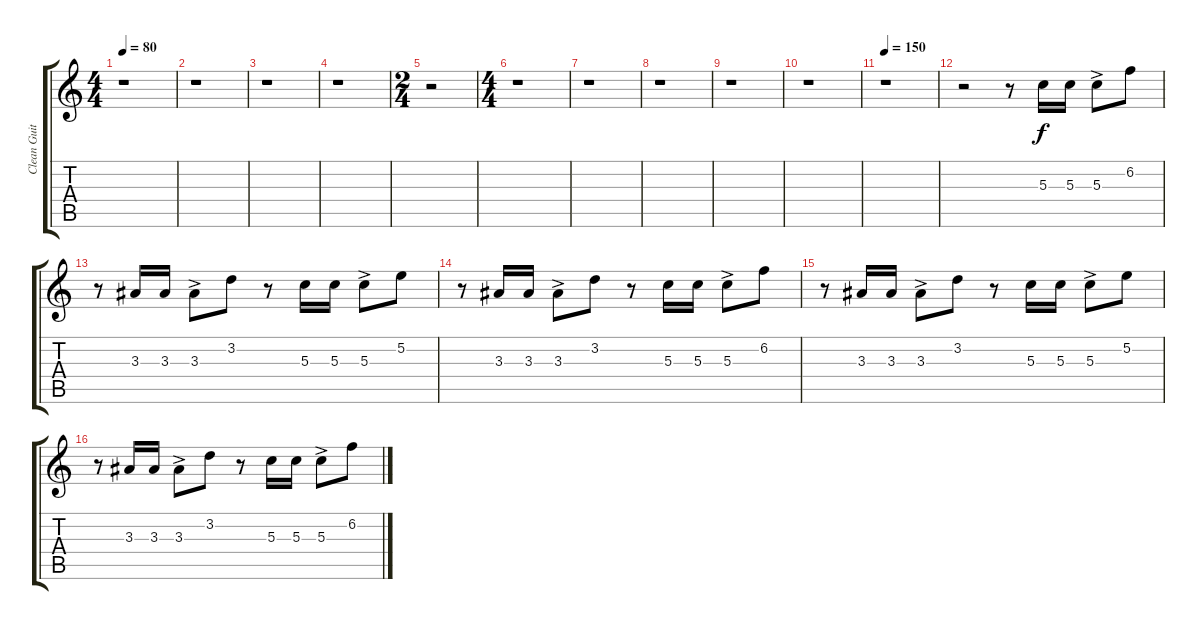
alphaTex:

\track ("Clean Guitar" "Clean Guit") {instrument electricguitarclean}
\staff {score tabs}
\tuning (E4 B3 G3 D3 A2 E2) {hide}
\ts (4 4)
\tempo 80
\clef g2
\ks c
r.1{dy f} |
r.1 |
r.1 |
r.1 |
\ts (2 4)
r.2 |
\ts (4 4)
r.1 |
r.1 |
r.1 |
r.1 |
r.1 |
\tempo 150
r.1 |
r.2 r.8 5.3.16 5.3.16 5.3{ac}.8 6.2.8 |
r.8 3.3.16 3.3.16 3.3{ac}.8 3.2.8 r.8 5.3.16 5.3.16 5.3{ac}.8 5.2.8 |
r.8 3.3.16 3.3.16 3.3{ac}.8 3.2.8 r.8 5.3.16 5.3.16 5.3{ac}.8 6.2.8 |
r.8 3.3.16 3.3.16 3.3{ac}.8 3.2.8 r.8 5.3.16 5.3.16 5.3{ac}.8 5.2.8 |
r.8 3.3.16 3.3.16 3.3{ac}.8 3.2.8 r.8 5.3.16 5.3.16 5.3{ac}.8 6.2.8
